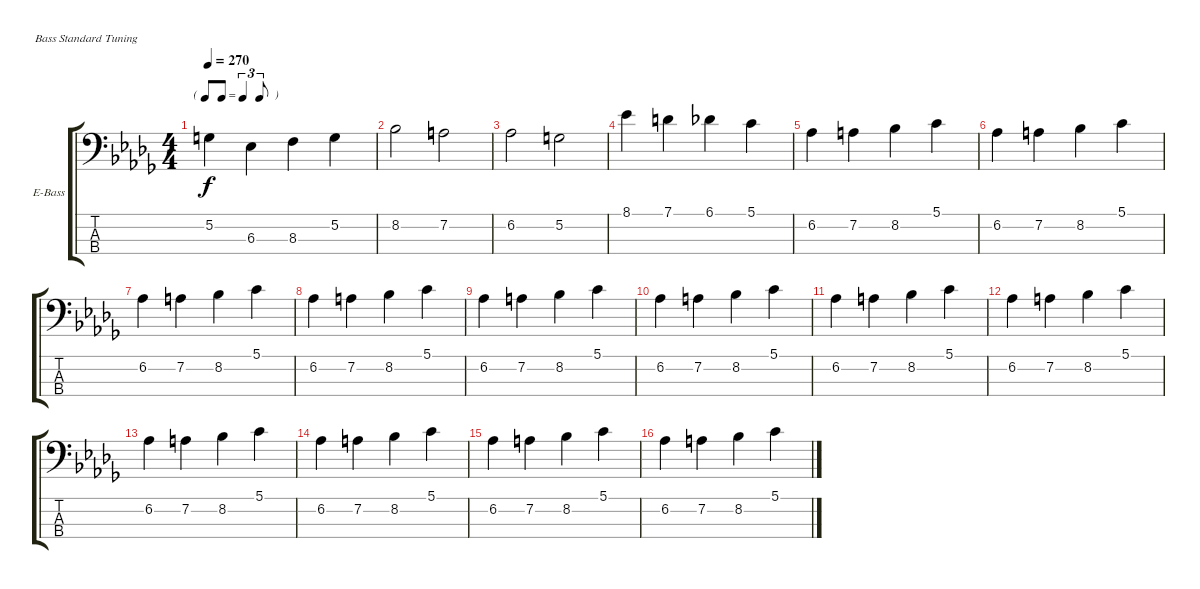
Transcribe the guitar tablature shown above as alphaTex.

\defaultSystemsLayout 4
\bracketExtendMode groupsimilarinstruments
\firstSystemTrackNameOrientation horizontal
\otherSystemsTrackNameOrientation horizontal
\track ("Electric Bass" "E-Bass") {multiBarRest instrument electricbassfinger}
\staff {score tabs}
\tuning (G2 D2 A1 E1)
\ts (4 4)
\tf triplet8th
\tempo 270
\clef f4
\ks bbminor
5.2.4{dy f} 6.3.4 8.3.4 5.2.4 |
8.2.2 7.2.2 |
6.2.2 5.2.2 |
8.1.4 7.1.4 6.1.4 5.1.4 |
6.2.4 7.2.4 8.2.4 5.1.4 |
6.2.4 7.2.4 8.2.4 5.1.4 |
6.2.4 7.2.4 8.2.4 5.1.4 |
6.2.4 7.2.4 8.2.4 5.1.4 |
6.2.4 7.2.4 8.2.4 5.1.4 |
6.2.4 7.2.4 8.2.4 5.1.4 |
6.2.4 7.2.4 8.2.4 5.1.4 |
6.2.4 7.2.4 8.2.4 5.1.4 |
6.2.4 7.2.4 8.2.4 5.1.4 |
6.2.4 7.2.4 8.2.4 5.1.4 |
6.2.4 7.2.4 8.2.4 5.1.4 |
6.2.4 7.2.4 8.2.4 5.1.4
